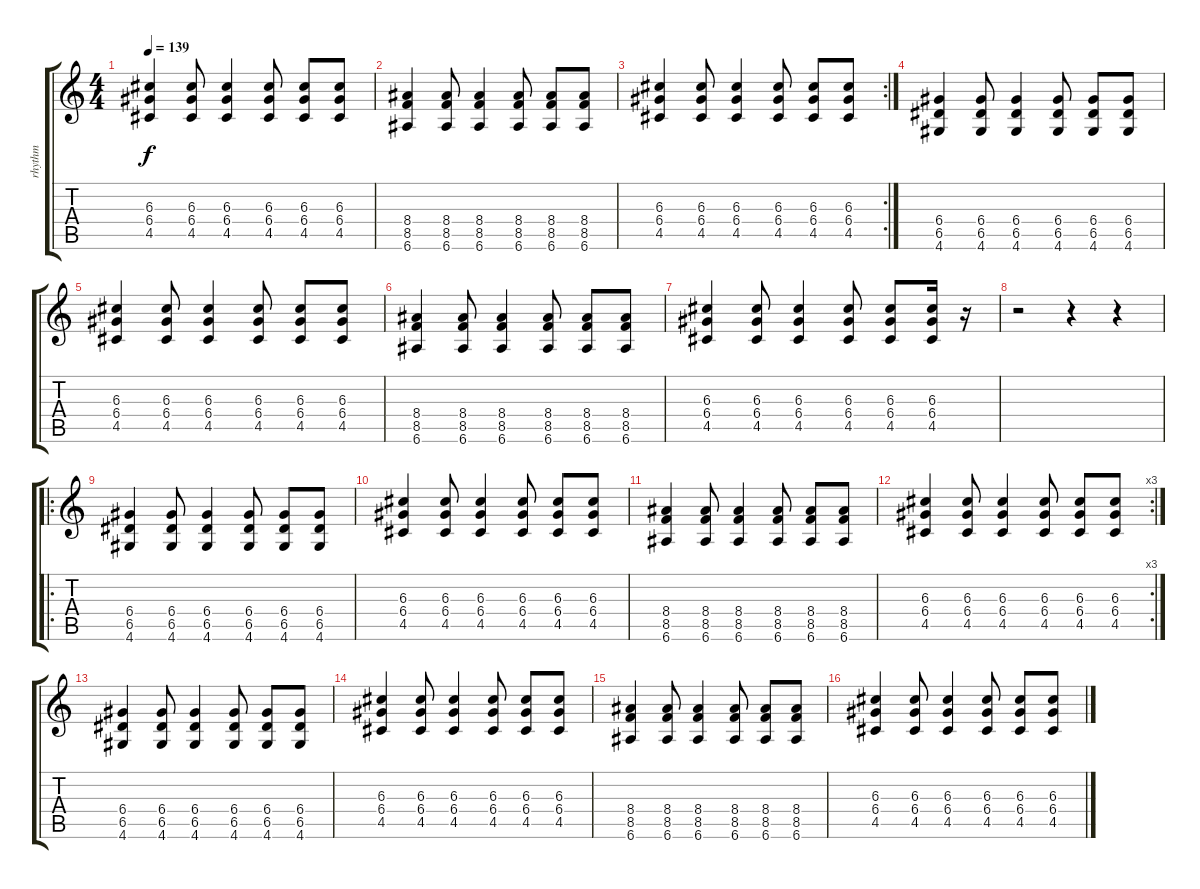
\track ("rhythm" "rhythm") {instrument electricguitarclean}
\staff {score tabs}
\tuning (E4 B3 G3 D3 A2 E2) {hide}
\ts (4 4)
\tempo 139
\clef g2
\ks c
(6.3 6.4 4.5).4{dy f} (6.3 6.4 4.5).8 (6.3 6.4 4.5).4 (6.3 6.4 4.5).8 (6.3 6.4 4.5).8 (6.3 6.4 4.5).8 |
(8.4 8.5 6.6).4 (8.4 8.5 6.6).8 (8.4 8.5 6.6).4 (8.4 8.5 6.6).8 (8.4 8.5 6.6).8 (8.4 8.5 6.6).8 |
\rc 2
(6.3 6.4 4.5).4 (6.3 6.4 4.5).8 (6.3 6.4 4.5).4 (6.3 6.4 4.5).8 (6.3 6.4 4.5).8 (6.3 6.4 4.5).8 |
(6.4 6.5 4.6).4 (6.4 6.5 4.6).8 (6.4 6.5 4.6).4 (6.4 6.5 4.6).8 (6.4 6.5 4.6).8 (6.4 6.5 4.6).8 |
(6.3 6.4 4.5).4 (6.3 6.4 4.5).8 (6.3 6.4 4.5).4 (6.3 6.4 4.5).8 (6.3 6.4 4.5).8 (6.3 6.4 4.5).8 |
(8.4 8.5 6.6).4 (8.4 8.5 6.6).8 (8.4 8.5 6.6).4 (8.4 8.5 6.6).8 (8.4 8.5 6.6).8 (8.4 8.5 6.6).8 |
(6.3 6.4 4.5).4 (6.3 6.4 4.5).8 (6.3 6.4 4.5).4 (6.3 6.4 4.5).8 (6.3 6.4 4.5).8 (6.3 6.4 4.5).16 r.16 |
r.2 r.4 r.4 |
\ro
(6.4 6.5 4.6).4{instrument overdrivenguitar} (6.4 6.5 4.6).8 (6.4 6.5 4.6).4 (6.4 6.5 4.6).8 (6.4 6.5 4.6).8 (6.4 6.5 4.6).8 |
(6.3 6.4 4.5).4 (6.3 6.4 4.5).8 (6.3 6.4 4.5).4 (6.3 6.4 4.5).8 (6.3 6.4 4.5).8 (6.3 6.4 4.5).8 |
(8.4 8.5 6.6).4 (8.4 8.5 6.6).8 (8.4 8.5 6.6).4 (8.4 8.5 6.6).8 (8.4 8.5 6.6).8 (8.4 8.5 6.6).8 |
\rc 3
(6.3 6.4 4.5).4 (6.3 6.4 4.5).8 (6.3 6.4 4.5).4 (6.3 6.4 4.5).8 (6.3 6.4 4.5).8 (6.3 6.4 4.5).8 |
(6.4 6.5 4.6).4 (6.4 6.5 4.6).8 (6.4 6.5 4.6).4 (6.4 6.5 4.6).8 (6.4 6.5 4.6).8 (6.4 6.5 4.6).8 |
(6.3 6.4 4.5).4 (6.3 6.4 4.5).8 (6.3 6.4 4.5).4 (6.3 6.4 4.5).8 (6.3 6.4 4.5).8 (6.3 6.4 4.5).8 |
(8.4 8.5 6.6).4 (8.4 8.5 6.6).8 (8.4 8.5 6.6).4 (8.4 8.5 6.6).8 (8.4 8.5 6.6).8 (8.4 8.5 6.6).8 |
(6.3 6.4 4.5).4 (6.3 6.4 4.5).8 (6.3 6.4 4.5).4 (6.3 6.4 4.5).8 (6.3 6.4 4.5).8 (6.3 6.4 4.5).8
